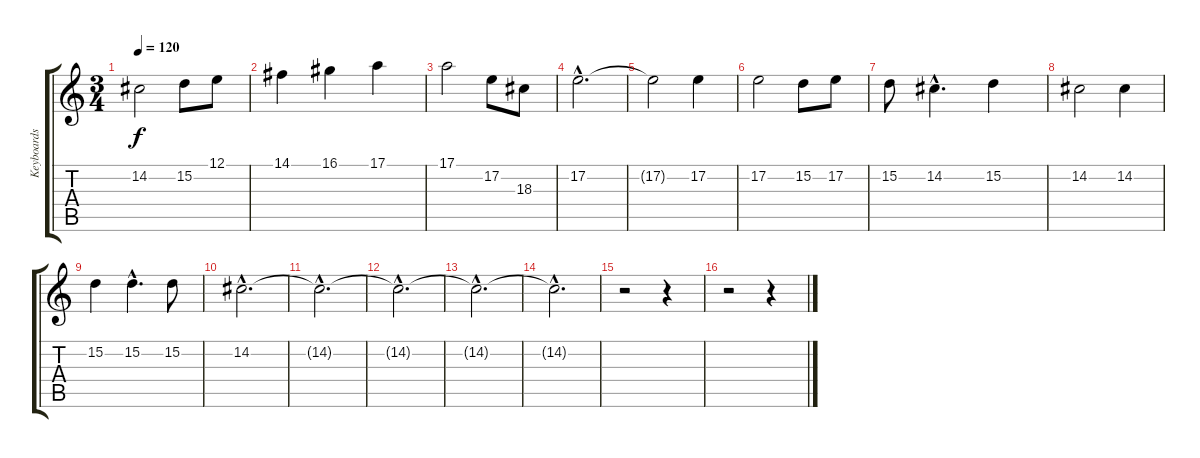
\track ("Keyboards" "Keyboards") {instrument pad1newage}
\staff {score tabs}
\tuning (E4 B3 G3 D3 A2 E2) {hide}
\ts (3 4)
\tempo 120
\clef g2
\ks c
14.2.2{dy f} 15.2.8 12.1.8 |
14.1.4 16.1.4 17.1.4 |
17.1.2 17.2.8 18.3.8 |
17.2{hac}.2{d} |
17.2{t}.2 17.2.4 |
17.2.2 15.2.8 17.2.8 |
15.2.8 14.2{hac}.4{d} 15.2.4 |
14.2.2 14.2.4 |
15.2.4 15.2{hac}.4{d} 15.2.8 |
14.2{hac}.2{d} |
14.2{hac t}.2{d} |
14.2{hac t}.2{d} |
14.2{hac t}.2{d} |
14.2{hac t}.2{d} |
r.2 r.4 |
r.2 r.4
